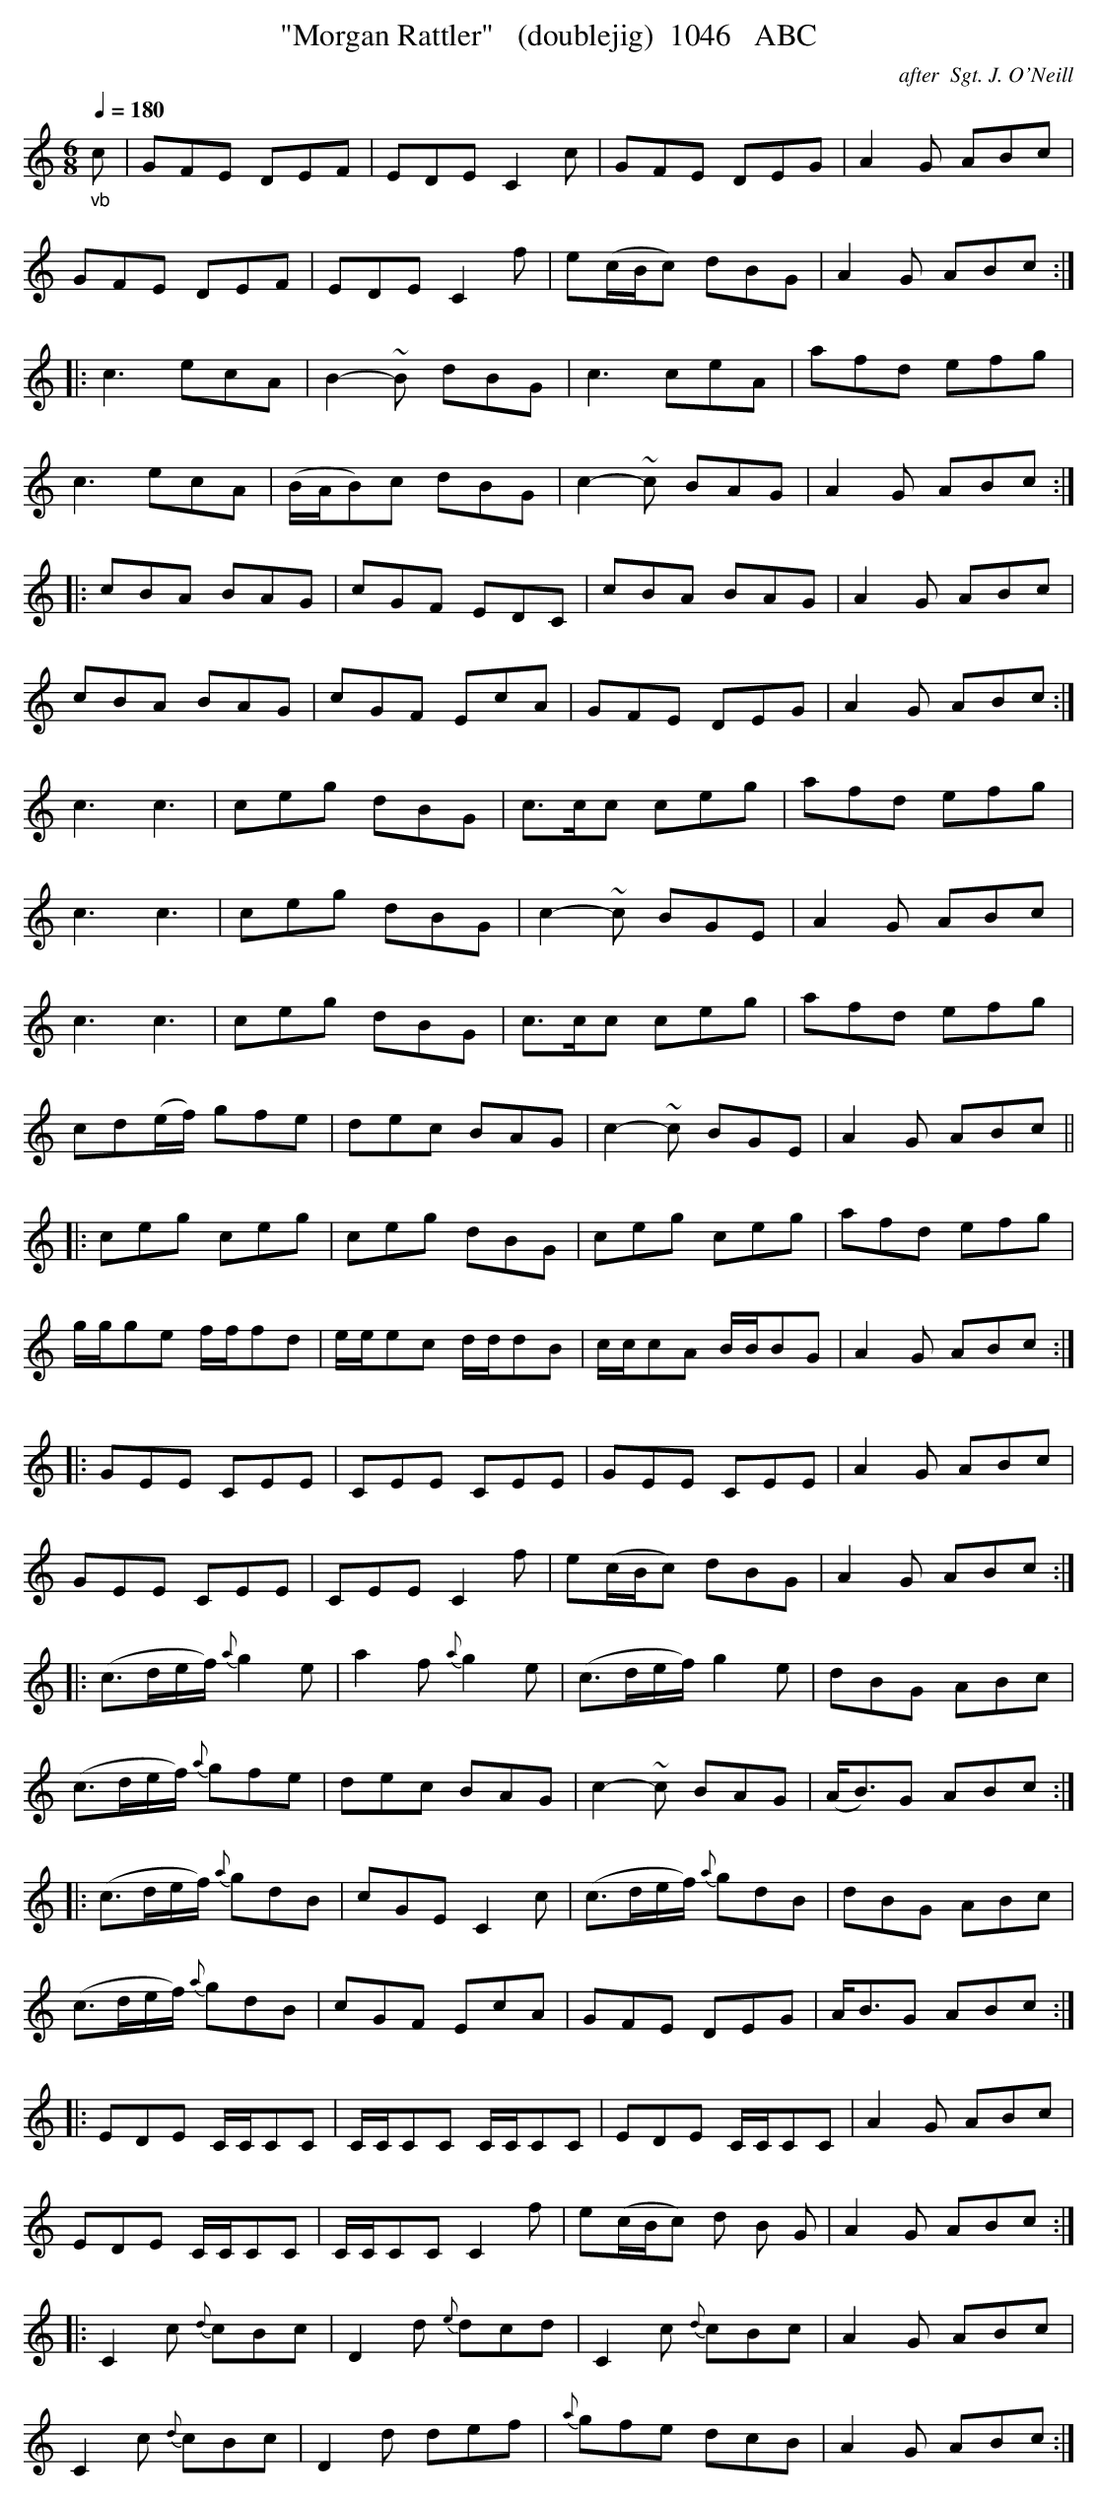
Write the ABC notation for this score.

X:1
T:"Morgan Rattler"   (doublejig)  1046   ABC
C:after  Sgt. J. O'Neill
Q:1/4=180
BRENNAN July 2003 (HTTP://WWW.SOSYOURMOM.COM)
M:6/8
L:1/8
K:C
"_vb"c|GFE DEF|EDE C2c|GFE DEG|A2G ABc|
GFE DEF|EDE C2f|e(c/2B/2c) dBG|A2G ABc:|
|:c3ecA|B2-~B dBG|c3ceA|afd efg|
c3ecA|(B/2A/2B)c dBG|c2-~c BAG|A2G ABc:|
|:cBA BAG|cGF EDC|cBA BAG|A2G ABc|
cBA BAG|cGF EcA|GFE DEG|A2G ABc:|
c3c3|ceg dBG|c3/2c/2c ceg|afd efg|
c3c3|ceg dBG|c2-~c BGE|A2G ABc|
c3c3|ceg dBG|c3/2c/2c ceg|afd efg|
cd(e/2f/2) gfe|dec BAG|c2-~c BGE|A2G ABc||
|:ceg ceg|ceg dBG|ceg ceg|afd efg|
g/2g/2ge f/2f/2fd|e/2e/2ec d/2d/2dB|c/2c/2cA B/2B/2BG|A2G ABc:|
|:GEE CEE|CEE CEE|GEE CEE|A2G ABc|
GEE CEE|CEE C2f|e(c/2B/2c) dBG|A2G ABc:|
|:(c3/2d/2e/2f/2) {a}g2e|a2f {a}g2e|(c3/2d/2e/2f/2) g2e|dBG ABc|
(c3/2d/2e/2f/2) {a}gfe|dec BAG|c2-~c BAG|(A/2B3/2)G ABc:|
|:(c3/2d/2e/2f/2) {a}gdB|cGE C2c|(c3/2d/2e/2f/2) {a}gdB|dBG ABc|
(c3/2d/2e/2f/2) {a}gdB|cGF EcA|GFE DEG|A/2B3/2G ABc:|
|:EDE C/2C/2CC|C/2C/2CC C/2C/2CC|EDE C/2C/2CC|A2G ABc|
EDE C/2C/2CC|C/2C/2CC C2f|e(c/2B/2c) d B G|A2G ABc:|
|:C2c {d}cBc|D2d {e}dcd|C2c {d}cBc|A2G ABc|
C2c {d}cBc|D2d def|{a}gfe dcB|A2G ABc:|
